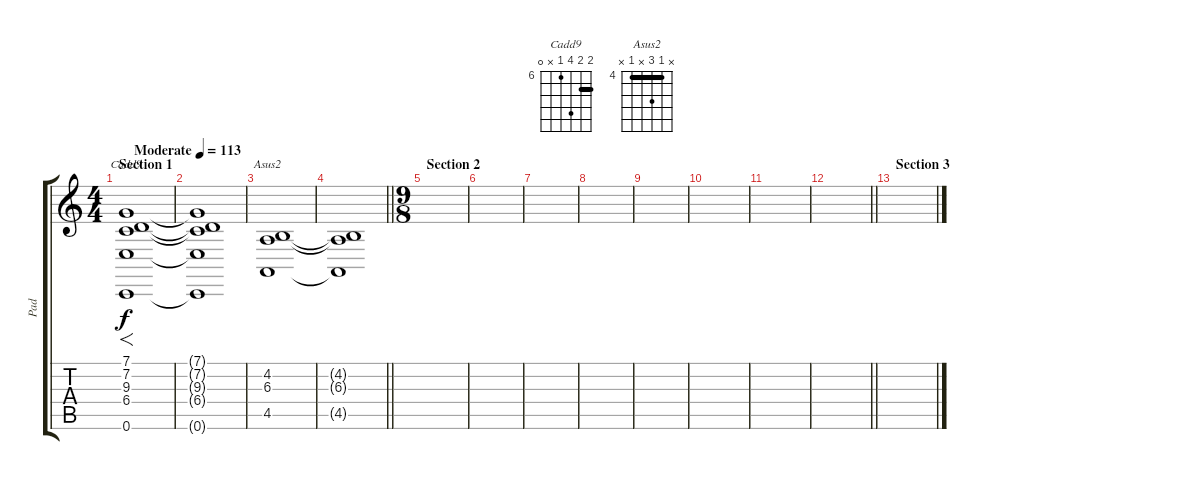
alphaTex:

\track ("Pad" "Pad") {instrument pad2warm}
\staff {score tabs}
\tuning (C4 G3 Eb3 Bb2 F2 C2) {hide}
\chord ("Cadd9" 7 7 9 6 x 0) {firstfret 6 barre 7}
\chord ("Asus2" x 4 6 x 4 x) {firstfret 4 barre 4}
\ts (4 4)
\section ("" "Section 1")
\tempo (113 "Moderate")
\clef g2
\ks c
(7.1 7.2 9.3 6.4 0.6).1{f ch "Cadd9" dy f instrument pad2warm} |
(7.1{t} 7.2{t} 9.3{t} 6.4{t} 0.6{t}).1 |
(4.2 6.3 4.5).1{ch "Asus2"} |
\barLineRight lightlight
(4.2{t} 6.3{t} 4.5{t}).1 |
\ts (9 8)
\section ("" "Section 2")
|
|
|
|
|
|
|
\barLineRight lightlight
|
\section ("" "Section 3")
